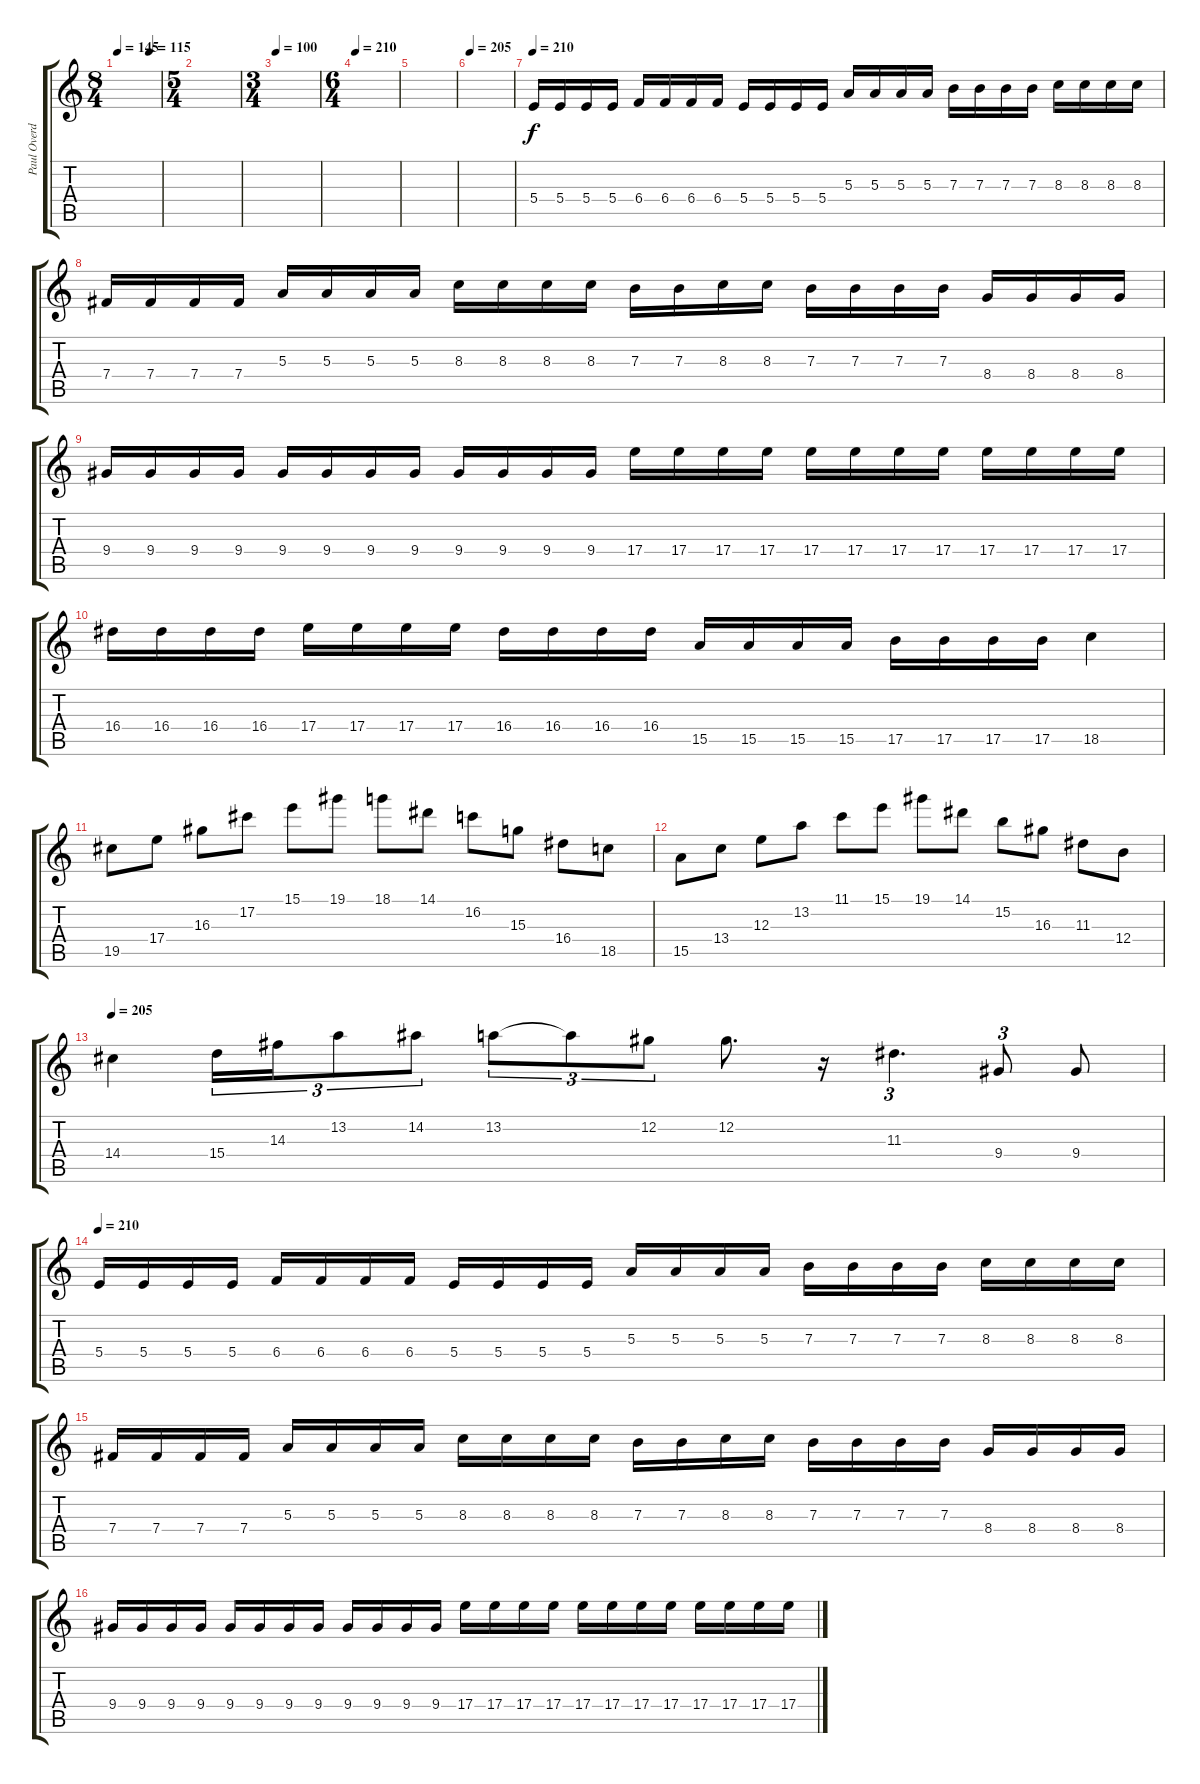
\track ("Paul Overdub" "Paul Overd") {instrument overdrivenguitar}
\staff {score tabs}
\tuning (Db4 Ab3 E3 B2 Gb2 Db2) {hide}
\ts (8 4)
\tempo 145
\tempo (115 0.75)
\clef g2
\ks c
|
\ts (5 4)
|
\ts (3 4)
\tempo 90
\tempo 100
|
\ts (6 4)
\tempo 210
|
|
\tempo 205
|
\tempo 210
5.4.16 5.4.16 5.4.16 5.4.16 6.4.16 6.4.16 6.4.16 6.4.16 5.4.16 5.4.16 5.4.16 5.4.16 5.3.16 5.3.16 5.3.16 5.3.16 7.3.16 7.3.16 7.3.16 7.3.16 8.3.16 8.3.16 8.3.16 8.3.16 |
7.4.16 7.4.16 7.4.16 7.4.16 5.3.16 5.3.16 5.3.16 5.3.16 8.3.16 8.3.16 8.3.16 8.3.16 7.3.16 7.3.16 8.3.16 8.3.16 7.3.16 7.3.16 7.3.16 7.3.16 8.4.16 8.4.16 8.4.16 8.4.16 |
9.4.16 9.4.16 9.4.16 9.4.16 9.4.16 9.4.16 9.4.16 9.4.16 9.4.16 9.4.16 9.4.16 9.4.16 17.4.16 17.4.16 17.4.16 17.4.16 17.4.16 17.4.16 17.4.16 17.4.16 17.4.16 17.4.16 17.4.16 17.4.16 |
16.4.16 16.4.16 16.4.16 16.4.16 17.4.16 17.4.16 17.4.16 17.4.16 16.4.16 16.4.16 16.4.16 16.4.16 15.5.16 15.5.16 15.5.16 15.5.16 17.5.16 17.5.16 17.5.16 17.5.16 18.5.4 |
19.5.8 17.4.8 16.3.8 17.2.8 15.1.8 19.1.8 18.1.8 14.1.8 16.2.8 15.3.8 16.4.8 18.5.8 |
15.5.8 13.4.8 12.3.8 13.2.8 11.1.8 15.1.8 19.1.8 14.1.8 15.2.8 16.3.8 11.3.8 12.4.8 |
\tempo 205
14.4.4 15.4.16{tu (3 2)} 14.3.16{tu (3 2)} 13.2.8{tu (3 2)} 14.2.8{tu (3 2)} 13.2.8{tu (3 2)} 13.2{t}.8{tu (3 2)} 12.2.8{tu (3 2)} 12.2.8{d} r.16 11.3.4{d tu (3 2)} 9.4.8{tu (3 2)} 9.4.8 |
\tempo 210
5.4.16 5.4.16 5.4.16 5.4.16 6.4.16 6.4.16 6.4.16 6.4.16 5.4.16 5.4.16 5.4.16 5.4.16 5.3.16 5.3.16 5.3.16 5.3.16 7.3.16 7.3.16 7.3.16 7.3.16 8.3.16 8.3.16 8.3.16 8.3.16 |
7.4.16 7.4.16 7.4.16 7.4.16 5.3.16 5.3.16 5.3.16 5.3.16 8.3.16 8.3.16 8.3.16 8.3.16 7.3.16 7.3.16 8.3.16 8.3.16 7.3.16 7.3.16 7.3.16 7.3.16 8.4.16 8.4.16 8.4.16 8.4.16 |
9.4.16 9.4.16 9.4.16 9.4.16 9.4.16 9.4.16 9.4.16 9.4.16 9.4.16 9.4.16 9.4.16 9.4.16 17.4.16 17.4.16 17.4.16 17.4.16 17.4.16 17.4.16 17.4.16 17.4.16 17.4.16 17.4.16 17.4.16 17.4.16
